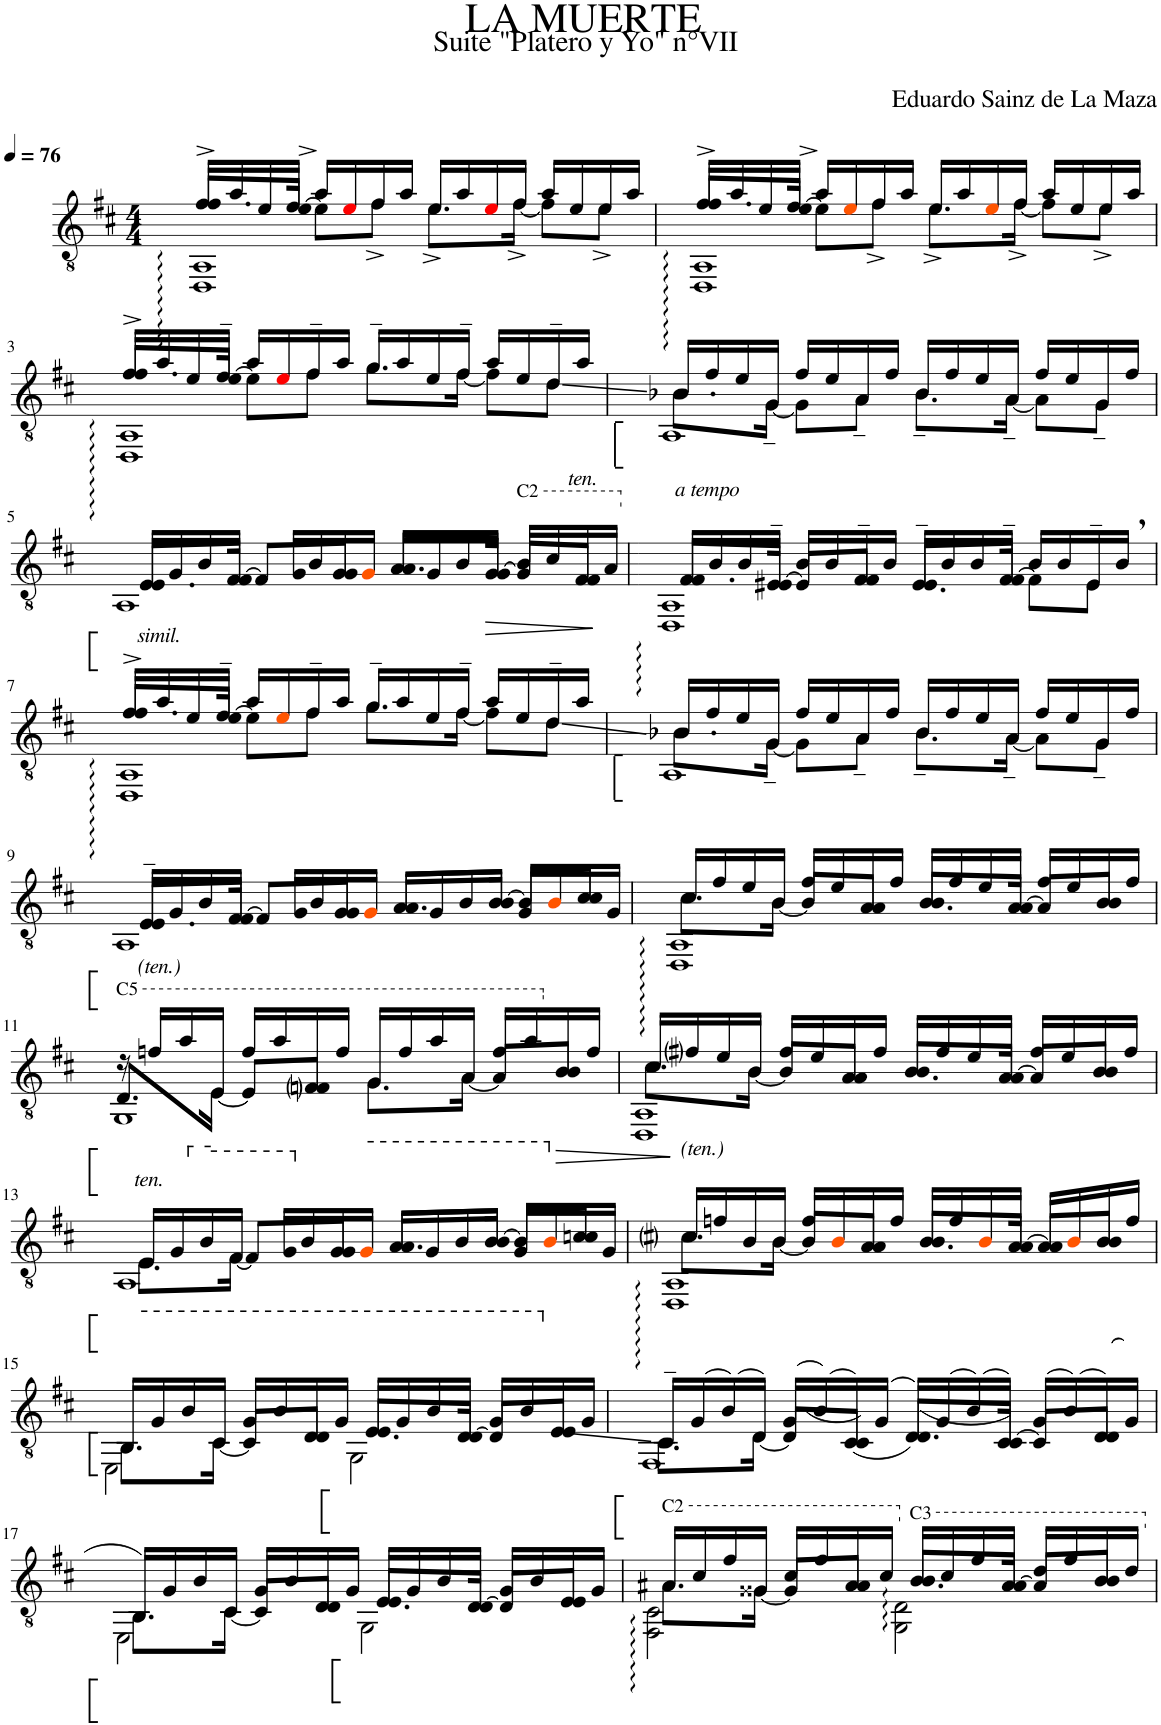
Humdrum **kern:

**kern	**dynam
*part1	*part1
*staff1	*staff1
*I"Guitare classique	*
*I'Guit.	*
*clefGv2	*
*k[f#c#]	*
*M4/4	*
*MM76	*
=1	=1
*^	*
*	*^	*
!	!	!LO:N:head=solid	!
16f#^/LL	1DD 1AA	8.f#/L	.
16a/	.	.	.
16e/	.	.	.
16e/JJ	.	[16e^/Jk	.
16a/LL	.	8e\L]	.
16ei/	.	.	.
16f#/	.	8f#^\J	.
16a/JJ	.	.	.
!	!	!LO:N:head=solid	!
16e/LL	.	8.e^\L	.
16a/	.	.	.
16ei/	.	.	.
16f#/JJ	.	[16f#^\Jk	.
16a/LL	.	8f#\L]	.
16e/	.	.	.
16e/	.	8e^\J	.
16a/JJ	.	.	.
=2	=2	=2	=2
!	!	!LO:N:head=solid	!
16f#^/LL	1DD 1AA	8.f#/L	.
16a/	.	.	.
16e/	.	.	.
16e/JJ	.	[16e^/Jk	.
16a/LL	.	8e\L]	.
16ej/	.	.	.
16f#/	.	8f#^\J	.
16a/JJ	.	.	.
!	!	!LO:N:head=solid	!
16e/LL	.	8.e^\L	.
16a/	.	.	.
16ej/	.	.	.
16f#/JJ	.	[16f#^\Jk	.
16a/LL	.	8f#\L]	.
16e/	.	.	.
16e/	.	8e^\J	.
16a/JJ	.	.	.
!!LO:LB:g=z	!!	!!
=3	=3	=3	=3
!	!	!LO:N:head=solid	!
16f#^/LL	1DD 1AA	8.f#/L	.
16a/	.	.	.
16e/	.	.	.
16e~/JJ	.	[16e^/Jk	.
16a/LL	.	8e\L]	.
16ei/	.	.	.
16f#~/	.	8f#^\J	.
16a/JJ	.	.	.
!	!	!LO:N:head=solid	!
16g~/LL	.	8.g^\L	.
16a/	.	.	.
16e/	.	.	.
16f#~/JJ	.	[16f#^\Jk	.
16a/LL	.	8f#\L]	.
16e/	.	.	.
16d~/	.	8d^\J	.
16a/JJ	.	.	.
=4	=4	=4	=4
!	!	!LO:N:head=solid	!
16B-X/LL	1AA	8.B-\L	.
16f#/	.	.	.
16e/	.	.	.
16G/JJ	.	[16G~\Jk	.
16f#/LL	.	8G\L]	.
16e/	.	.	.
16A/	.	8A~\J	.
16f#/JJ	.	.	.
!	!	!LO:N:head=solid	!
16B-/LL	.	8.B-~\L	.
16f#/	.	.	.
16e/	.	.	.
16A/JJ	.	[16A~\Jk	.
16f#/LL	.	8A\L]	.
16e/	.	.	.
16G/	.	8G~\J	.
16f#/JJ	.	.	.
!!LO:LB:g=z	!!	!!
=5	=5	=5	=5
!LO:TX:b:i:t=simil.	!	!	!
!	!	!LO:N:head=solid	!
16E/LL	1AA	8.E/L	.
16G/	.	.	.
16B/	.	.	.
16F#/JJ	.	[16F#/Jk	.
16G/LL	.	8F#/L]	.
16B/	.	.	.
16G/	.	8G/J	.
16Gj/JJ	.	.	.
!	!	!LO:N:head=solid	!
16A/LL	.	8.A/L	.
16G/	.	.	.
16B/	.	.	.
!	!	!	!LO:HP:b
16G/JJ	.	[16G/Jk	>
!LO:TX:a:i:t=ten.	!	!	!
!LO:TX:a:t=C2	!	!	!
16B/LL	.	8G/L]	.
16c#/	.	.	.
16F#/	.	8F#/J	.
16A/JJ	.	.	.
*v	*v	*v	*
.	]
=6	=6
*^	*
*	*^	*
!LO:TX:a:i:t=a tempo	!	!	!
!	!	!LO:N:head=solid	!
16F#/LL	1DD 1AA	8.F#/L	.
16B/	.	.	.
16B/	.	.	.
16E#X~/JJ	.	[16E#/Jk	.
16B/LL	.	8E#/L]	.
16B/	.	.	.
16F#~/	.	8F#/J	.
16B/JJ	.	.	.
!	!	!LO:N:head=solid	!
16E#~/LL	.	8.E#/L	.
16B/	.	.	.
16B/	.	.	.
16F#~/JJ	.	[16F#/Jk	.
16B/LL	.	8F#\L]	.
16B/	.	.	.
16E#~/	.	8E#\J	.
16B,/JJ	.	.	.
!!LO:LB:g=z	!!	!!
=7	=7	=7	=7
!	!	!LO:N:head=solid	!
16f#^/LL	1DD 1AA	8.f#/L	.
16a/	.	.	.
16e/	.	.	.
16e~/JJ	.	[16e^/Jk	.
16a/LL	.	8e\L]	.
16ej/	.	.	.
16f#~/	.	8f#^\J	.
16a/JJ	.	.	.
!	!	!LO:N:head=solid	!
16g~/LL	.	8.g^\L	.
16a/	.	.	.
16e/	.	.	.
16f#~/JJ	.	[16f#^\Jk	.
16a/LL	.	8f#\L]	.
16e/	.	.	.
16d~/	.	8d^\J	.
16a/JJ	.	.	.
=8	=8	=8	=8
!	!	!LO:N:head=solid	!
16B-X/LL	1AA	8.B-\L	.
16f#/	.	.	.
16e/	.	.	.
16G/JJ	.	[16G~\Jk	.
16f#/LL	.	8G\L]	.
16e/	.	.	.
16A/	.	8A~\J	.
16f#/JJ	.	.	.
!	!	!LO:N:head=solid	!
16B-/LL	.	8.B-~\L	.
16f#/	.	.	.
16e/	.	.	.
16A/JJ	.	[16A~\Jk	.
16f#/LL	.	8A\L]	.
16e/	.	.	.
16G/	.	8G~\J	.
16f#/JJ	.	.	.
!!LO:LB:g=z	!!	!!
=9	=9	=9	=9
!	!	!LO:N:head=solid	!
16E~/LL	1AA	8.E/L	.
16G/	.	.	.
16B/	.	.	.
16F#/JJ	.	[16F#/Jk	.
16G/LL	.	8F#/L]	.
16B/	.	.	.
16G/	.	8G/J	.
16Gj/JJ	.	.	.
!	!	!LO:N:head=solid	!
16A/LL	.	8.A/L	.
16G/	.	.	.
16B/	.	.	.
16B/JJ	.	[16B/Jk	.
16G/LL	.	8B/L]	.
16Bj/	.	.	.
16c#/	.	8c#/J	.
16G/JJ	.	.	.
=10	=10	=10	=10
!	!	!LO:N:head=solid	!
16c#/LL	1DD 1AA	8.c#\L	.
16f#/	.	.	.
16e/	.	.	.
16B/JJ	.	[16B\Jk	.
16f#/LL	.	8B/L]	.
16e/	.	.	.
16A/	.	8A/J	.
16f#/JJ	.	.	.
!	!	!LO:N:head=solid	!
16B/LL	.	8.B/L	.
16f#/	.	.	.
16e/	.	.	.
16A/JJ	.	[16A/Jk	.
16f#/LL	.	8A/L]	.
16e/	.	.	.
16B/	.	8B/J	.
16f#/JJ	.	.	.
!!LO:LB:g=z	!!	!!
=11	=11	=11	=11
!LO:TX:a:t=C5	!	!	!
16r	1GG	8.D/L	.
!LO:TX:a:i:t=(ten.)	!	!	!
16fn/LL	.	.	.
16a/	.	.	.
16E/JJ	.	[16E\Jk	.
16f/LL	.	8E/L]	.
16a/	.	.	.
16FnZ/	.	8F/J	.
16f/JJ	.	.	.
!	!	!LO:N:head=solid	!
16G/LL	.	8.G\L	.
16f/	.	.	.
16a/	.	.	.
16A/JJ	.	[16A\Jk	.
16f/LL	.	8A/L]	.
16a/	.	.	.
!	!	!	!LO:HP:b
16B/	.	8B/J	>
16f/JJ	.	.	.
*v	*v	*v	*
.	]
=12	=12
*^	*
*	*^	*
!	!	!LO:N:head=solid	!
16c#/LL	1DD 1AA	8.c#\L	.
16f#Z/	.	.	.
16e/	.	.	.
16B/JJ	.	[16B\Jk	.
16f#/LL	.	8B/L]	.
16e/	.	.	.
16A/	.	8A/J	.
16f#/JJ	.	.	.
!	!	!LO:N:head=solid	!
16B/LL	.	8.B/L	.
16f#/	.	.	.
16e/	.	.	.
16A/JJ	.	[16A/Jk	.
16f#/LL	.	8A/L]	.
16e/	.	.	.
16B/	.	8B/J	.
16f#/JJ	.	.	.
!!LO:LB:g=z	!!	!!
=13	=13	=13	=13
!LO:TX:a:i:t=ten.	!	!	!
!	!	!LO:N:head=solid	!
16E/LL	1AA	8.E\L	.
16G/	.	.	.
16B/	.	.	.
16F#/JJ	.	[16F#\Jk	.
16G/LL	.	8F#/L]	.
16B/	.	.	.
16G/	.	8G/J	.
16Gj/JJ	.	.	.
!	!	!LO:N:head=solid	!
16A/LL	.	8.A/L	.
16G/	.	.	.
16B/	.	.	.
16B/JJ	.	[16B/Jk	.
16G/LL	.	8B/L]	.
16Bj/	.	.	.
16cn/	.	8c/J	.
16G/JJ	.	.	.
=14	=14	=14	=14
!LO:TX:a:i:t=(ten.)	!	!	!
!	!	!LO:N:head=solid	!
16c#/LL	1DD 1AA	8.c#Z\L	.
16fn/	.	.	.
16B/	.	.	.
16B/JJ	.	[16B\Jk	.
16f/LL	.	8B/L]	.
16Bj/	.	.	.
16A/	.	8A/J	.
16f/JJ	.	.	.
!	!	!LO:N:head=solid	!
16B/LL	.	8.B/L	.
16f/	.	.	.
16Bj/	.	.	.
16A/JJ	.	[16A/Jk	.
16A/LL	.	8A/L]	.
16Bj/	.	.	.
16B/	.	8B/J	.
16f/JJ	.	.	.
!!LO:LB:g=z	!!	!!
=15	=15	=15	=15
!	!	!LO:N:head=solid	!
16BB/LL	2EE\	8.BB\L	.
16G/	.	.	.
16B/	.	.	.
16C#/JJ	.	[16C#\Jk	.
16G/LL	.	8C#/L]	.
16B/	.	.	.
16D/	.	8D/J	.
16G/JJ	.	.	.
!	!	!LO:N:head=solid	!
16E/LL	2GG\	8.E/L	.
16G/	.	.	.
16B/	.	.	.
16D/JJ	.	[16D/Jk	.
16G/LL	.	8D/L]	.
16B/	.	.	.
16E/	.	8E/J	.
16G/JJ	.	.	.
=16	=16	=16	=16
!	!	!LO:N:head=solid	!
16C#~/LL	1FF#	8.C#\L	.
(16G/	.	.	.
(16B/)	.	.	.
16D/JJ)	.	[16D\Jk	.
(16G/LL	.	(8D/L]	.
(16B/)	.	.	.
16C#/)	.	(8C#/J)	.
(16G/JJ	.	.	.
!	!	!LO:N:head=solid	!
16D/LL)	.	(8.D/L)	.
(16G/	.	.	.
(16B/)	.	.	.
16C#/JJ)	.	[16C#/Jk)	.
(16G/LL	.	8C#/L]	.
(16B/)	.	.	.
16D/)	.	8D/J	.
(16G/JJ	.	.	.
!!LO:LB:g=z	!!	!!
=17	=17	=17	=17
!	!	!LO:N:head=solid	!
16BB/LL)	2EE\	8.BB\L	.
16G/	.	.	.
16B/	.	.	.
16C#/JJ	.	[16C#\Jk	.
16G/LL	.	8C#/L]	.
16B/	.	.	.
16D/	.	8D/J	.
16G/JJ	.	.	.
!	!	!LO:N:head=solid	!
16E/LL	2GG\	8.E/L	.
16G/	.	.	.
16B/	.	.	.
16D/JJ	.	[16D/Jk	.
16G/LL	.	8D/L]	.
16B/	.	.	.
16E/	.	8E/J	.
16G/JJ	.	.	.
=18	=18	=18	=18
!LO:TX:a:t=C2	!	!	!
!LO:N:head=solid	!	!LO:N:head=solid	!
16A#X/LL	2FF#\ 2C#\	8.A#\L	.
16c#/	.	.	.
16f#/	.	.	.
!LO:N:head=solid	!	!	!
16G##X/JJ	.	[16G##\Jk	.
16c#/LL	.	8G##/L]	.
16f#/	.	.	.
16A#/	.	8A#/J	.
16c#/JJ	.	.	.
!LO:TX:a:t=C3	!	!	!
!	!	!LO:N:head=solid	!
16B/LL	2GG\ 2D\	8.B/L	.
16c#/	.	.	.
16f#/	.	.	.
16A#/JJ	.	[16A#/Jk	.
16d/LL	.	8A#/L]	.
16f#/	.	.	.
16B/	.	8B/J	.
16d/JJ	.	.	.
*v	*v	*v	*
=	=
*-	*-
